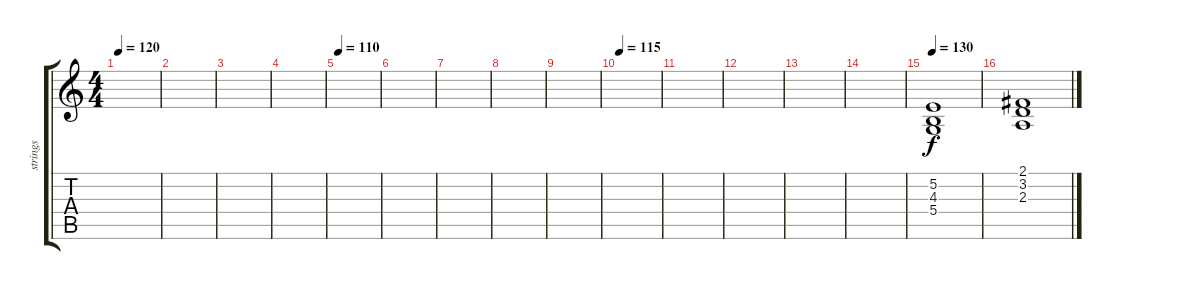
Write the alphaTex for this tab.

\track ("strings" "strings") {instrument stringensemble1}
\staff {score tabs}
\tuning (E4 B3 G3 D3 A2 E2) {hide}
\ts (4 4)
\tempo 120
\clef g2
\ks c
|
|
|
|
\tempo 110
|
|
|
|
|
\tempo 115
|
|
|
|
|
\tempo 130
(5.2 4.3 5.4).1 |
(2.1 3.2 2.3).1
